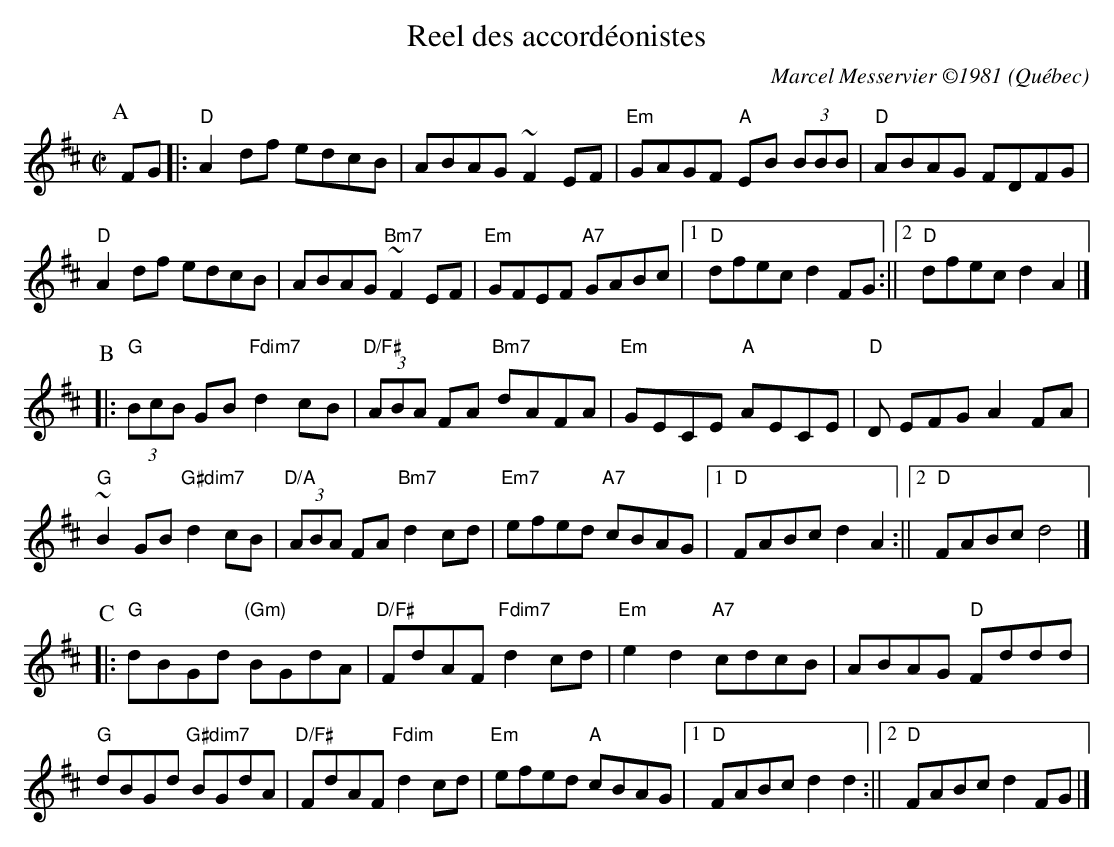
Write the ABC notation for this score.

X:1
T:Reel des accordéonistes
C:Marcel Messervier ©1981
O:Québec
M:C|
L:1/8
K:Dmaj
P:A
FG |: "D" A2df edcB | ABAG ~F2 EF | "Em" GAGF "A" EB (3BBB | "D" ABAG FDFG |
"D" A2df edcB | ABAG "Bm7" ~F2 EF | "Em" GFEF "A7" GABc |1 "D" dfec d2 FG:||2 "D" dfec d2 A2 |]
P:B
|: "G" (3BcB GB "Fdim7" d2cB | "D/F#" (3ABA FA "Bm7" dAFA| "Em" GECE "A" AECE | "D" D EFG A2FA|
"G" ~B2 GB "G#dim7" d2cB | "D/A" (3ABA FA "Bm7" d2cd | "Em7" efed "A7" cBAG |1 "D" FABc  d2 A2:||2 "D" FABc d4 |]
P:C
|: "G" dBGd "(Gm)" BGdA| "D/F#" FdAF "Fdim7" d2 cd | "Em" e2d2 "A7" cdcB | ABAG "D" Fddd |
"G" dBGd "G#dim7" BGdA | "D/F#" FdAF "Fdim" d2 cd | "Em" efed "A" cBAG |1 "D" FABc d2 d2 :||2 "D" FABc d2 FG |]
